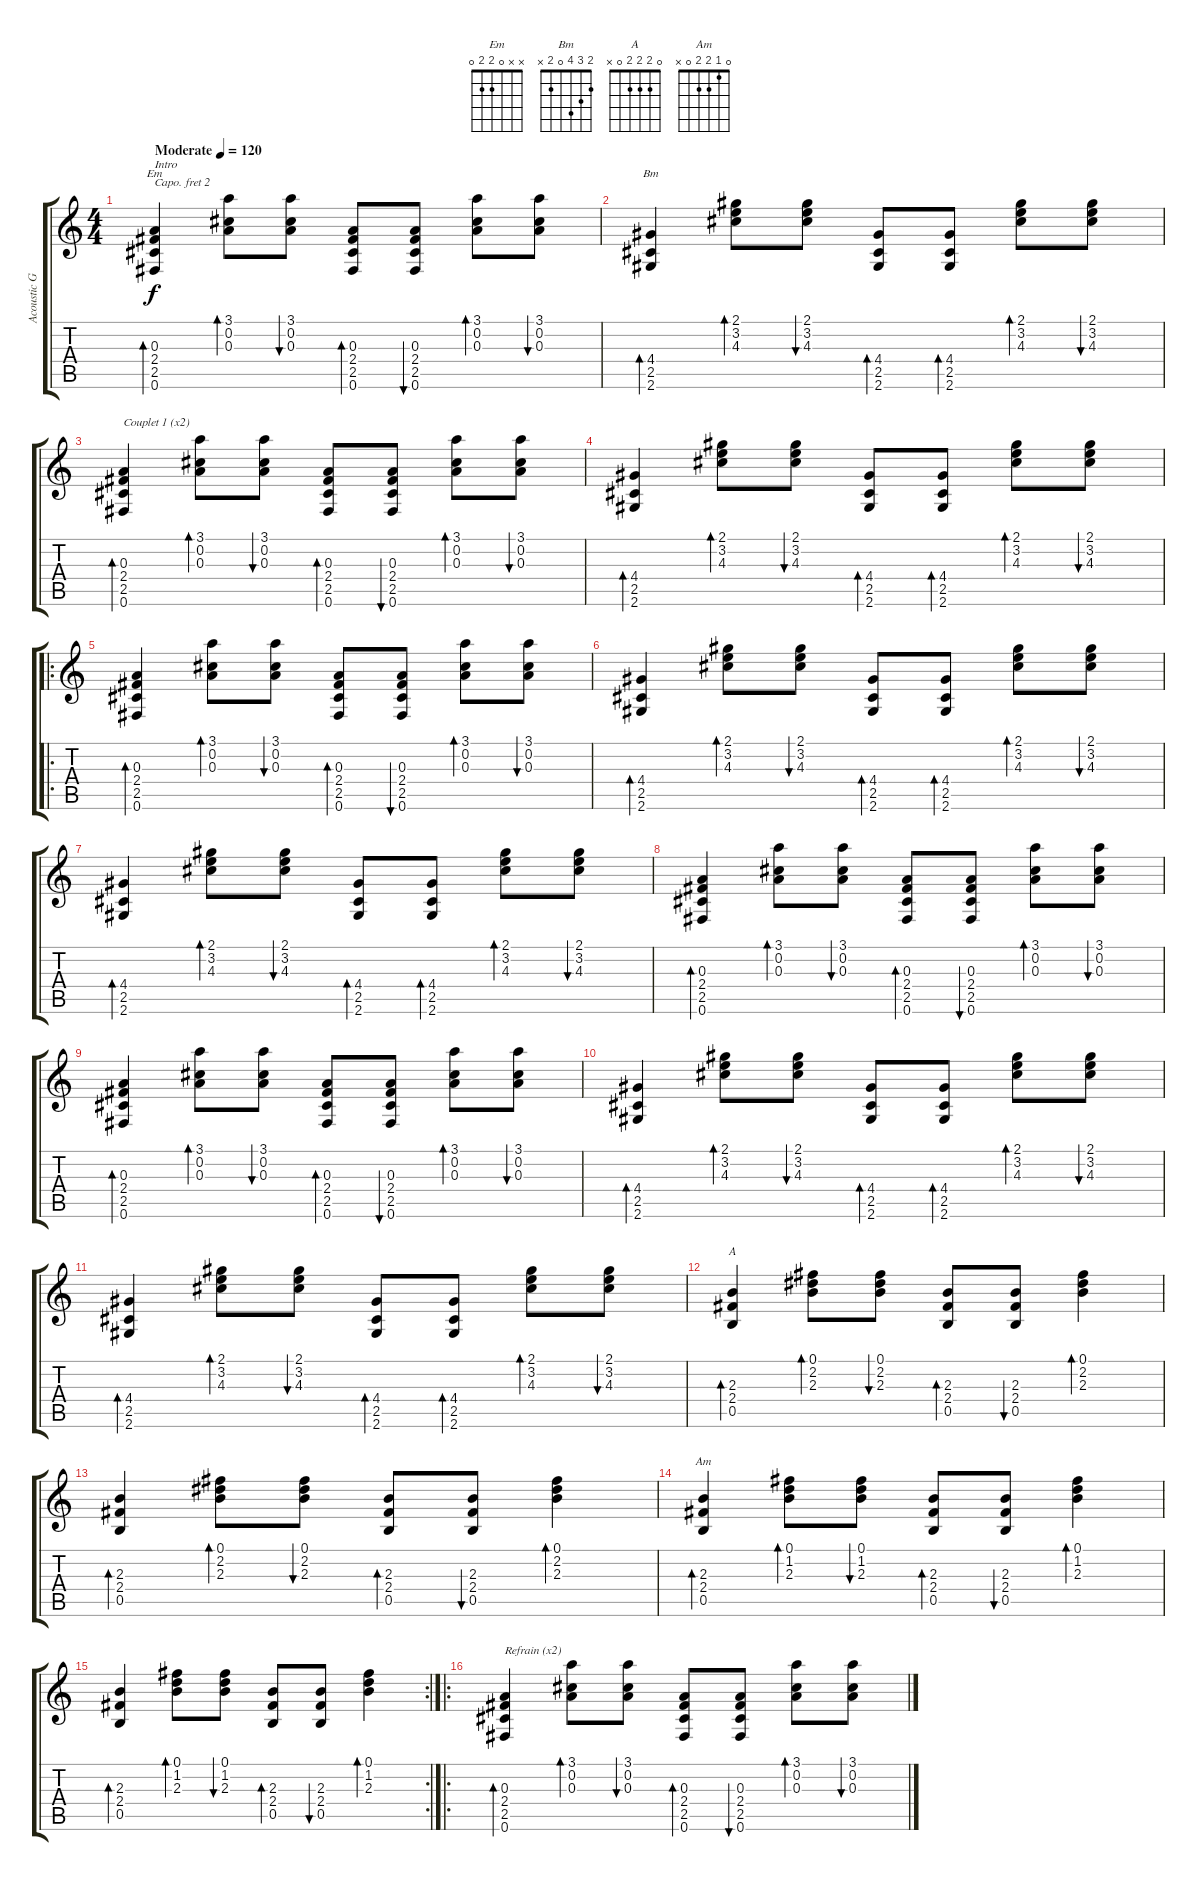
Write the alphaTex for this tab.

\track ("Acoustic Guitar" "Acoustic G") {instrument acousticguitarsteel}
\staff {score tabs}
\capo 2
\tuning (E4 B3 G3 D3 A2 E2) {hide}
\chord ("Em" x x 0 2 2 0)
\chord ("Bm" 2 3 4 0 2 x)
\chord ("A" 0 2 2 2 0 x)
\chord ("Am" 0 1 2 2 0 x)
\ts (4 4)
\tempo (120 "Moderate")
\clef g2
\ks c
(0.3 2.4 2.5 0.6).4{bd 60 ch "Em" txt "Intro" dy f instrument acousticguitarsteel} (3.1 0.2 0.3).8{bd 60} (3.1 0.2 0.3).8{bu 60} (0.3 2.4 2.5 0.6).8{bd 60} (0.3 2.4 2.5 0.6).8{bu 60} (3.1 0.2 0.3).8{bd 60} (3.1 0.2 0.3).8{bu 60} |
(4.4 2.5 2.6).4{bd 60 ch "Bm"} (2.1 3.2 4.3).8{bd 60} (2.1 3.2 4.3).8{bu 60} (4.4 2.5 2.6).8{bd 60} (4.4 2.5 2.6).8{bd 60} (2.1 3.2 4.3).8{bd 60} (2.1 3.2 4.3).8{bu 60} |
(0.3 2.4 2.5 0.6).4{bd 60 txt "Couplet 1 (x2)"} (3.1 0.2 0.3).8{bd 60} (3.1 0.2 0.3).8{bu 60} (0.3 2.4 2.5 0.6).8{bd 60} (0.3 2.4 2.5 0.6).8{bu 60} (3.1 0.2 0.3).8{bd 60} (3.1 0.2 0.3).8{bu 60} |
(4.4 2.5 2.6).4{bd 60} (2.1 3.2 4.3).8{bd 60} (2.1 3.2 4.3).8{bu 60} (4.4 2.5 2.6).8{bd 60} (4.4 2.5 2.6).8{bd 60} (2.1 3.2 4.3).8{bd 60} (2.1 3.2 4.3).8{bu 60} |
\ro
(0.3 2.4 2.5 0.6).4{bd 60} (3.1 0.2 0.3).8{bd 60} (3.1 0.2 0.3).8{bu 60} (0.3 2.4 2.5 0.6).8{bd 60} (0.3 2.4 2.5 0.6).8{bu 60} (3.1 0.2 0.3).8{bd 60} (3.1 0.2 0.3).8{bu 60} |
(4.4 2.5 2.6).4{bd 60} (2.1 3.2 4.3).8{bd 60} (2.1 3.2 4.3).8{bu 60} (4.4 2.5 2.6).8{bd 60} (4.4 2.5 2.6).8{bd 60} (2.1 3.2 4.3).8{bd 60} (2.1 3.2 4.3).8{bu 60} |
(4.4 2.5 2.6).4{bd 60} (2.1 3.2 4.3).8{bd 60} (2.1 3.2 4.3).8{bu 60} (4.4 2.5 2.6).8{bd 60} (4.4 2.5 2.6).8{bd 60} (2.1 3.2 4.3).8{bd 60} (2.1 3.2 4.3).8{bu 60} |
(0.3 2.4 2.5 0.6).4{bd 60} (3.1 0.2 0.3).8{bd 60} (3.1 0.2 0.3).8{bu 60} (0.3 2.4 2.5 0.6).8{bd 60} (0.3 2.4 2.5 0.6).8{bu 60} (3.1 0.2 0.3).8{bd 60} (3.1 0.2 0.3).8{bu 60} |
(0.3 2.4 2.5 0.6).4{bd 60} (3.1 0.2 0.3).8{bd 60} (3.1 0.2 0.3).8{bu 60} (0.3 2.4 2.5 0.6).8{bd 60} (0.3 2.4 2.5 0.6).8{bu 60} (3.1 0.2 0.3).8{bd 60} (3.1 0.2 0.3).8{bu 60} |
(4.4 2.5 2.6).4{bd 60} (2.1 3.2 4.3).8{bd 60} (2.1 3.2 4.3).8{bu 60} (4.4 2.5 2.6).8{bd 60} (4.4 2.5 2.6).8{bd 60} (2.1 3.2 4.3).8{bd 60} (2.1 3.2 4.3).8{bu 60} |
(4.4 2.5 2.6).4{bd 60} (2.1 3.2 4.3).8{bd 60} (2.1 3.2 4.3).8{bu 60} (4.4 2.5 2.6).8{bd 60} (4.4 2.5 2.6).8{bd 60} (2.1 3.2 4.3).8{bd 60} (2.1 3.2 4.3).8{bu 60} |
(2.3 2.4 0.5).4{bd 60 ch "A"} (0.1 2.2 2.3).8{bd 60} (0.1 2.2 2.3).8{bu 60} (2.3 2.4 0.5).8{bd 60} (2.3 2.4 0.5).8{bu 60} (0.1 2.2 2.3).4{bd 60} |
(2.3 2.4 0.5).4{bd 60} (0.1 2.2 2.3).8{bd 60} (0.1 2.2 2.3).8{bu 60} (2.3 2.4 0.5).8{bd 60} (2.3 2.4 0.5).8{bu 60} (0.1 2.2 2.3).4{bd 60} |
(2.3 2.4 0.5).4{bd 60 ch "Am"} (0.1 1.2 2.3).8{bd 60} (0.1 1.2 2.3).8{bu 60} (2.3 2.4 0.5).8{bd 60} (2.3 2.4 0.5).8{bu 60} (0.1 1.2 2.3).4{bd 60} |
\rc 2
(2.3 2.4 0.5).4{bd 60} (0.1 1.2 2.3).8{bd 60} (0.1 1.2 2.3).8{bu 60} (2.3 2.4 0.5).8{bd 60} (2.3 2.4 0.5).8{bu 60} (0.1 1.2 2.3).4{bd 60} |
\ro
(0.3 2.4 2.5 0.6).4{bd 60 txt "Refrain (x2)"} (3.1 0.2 0.3).8{bd 60} (3.1 0.2 0.3).8{bu 60} (0.3 2.4 2.5 0.6).8{bd 60} (0.3 2.4 2.5 0.6).8{bu 60} (3.1 0.2 0.3).8{bd 60} (3.1 0.2 0.3).8{bu 60}
